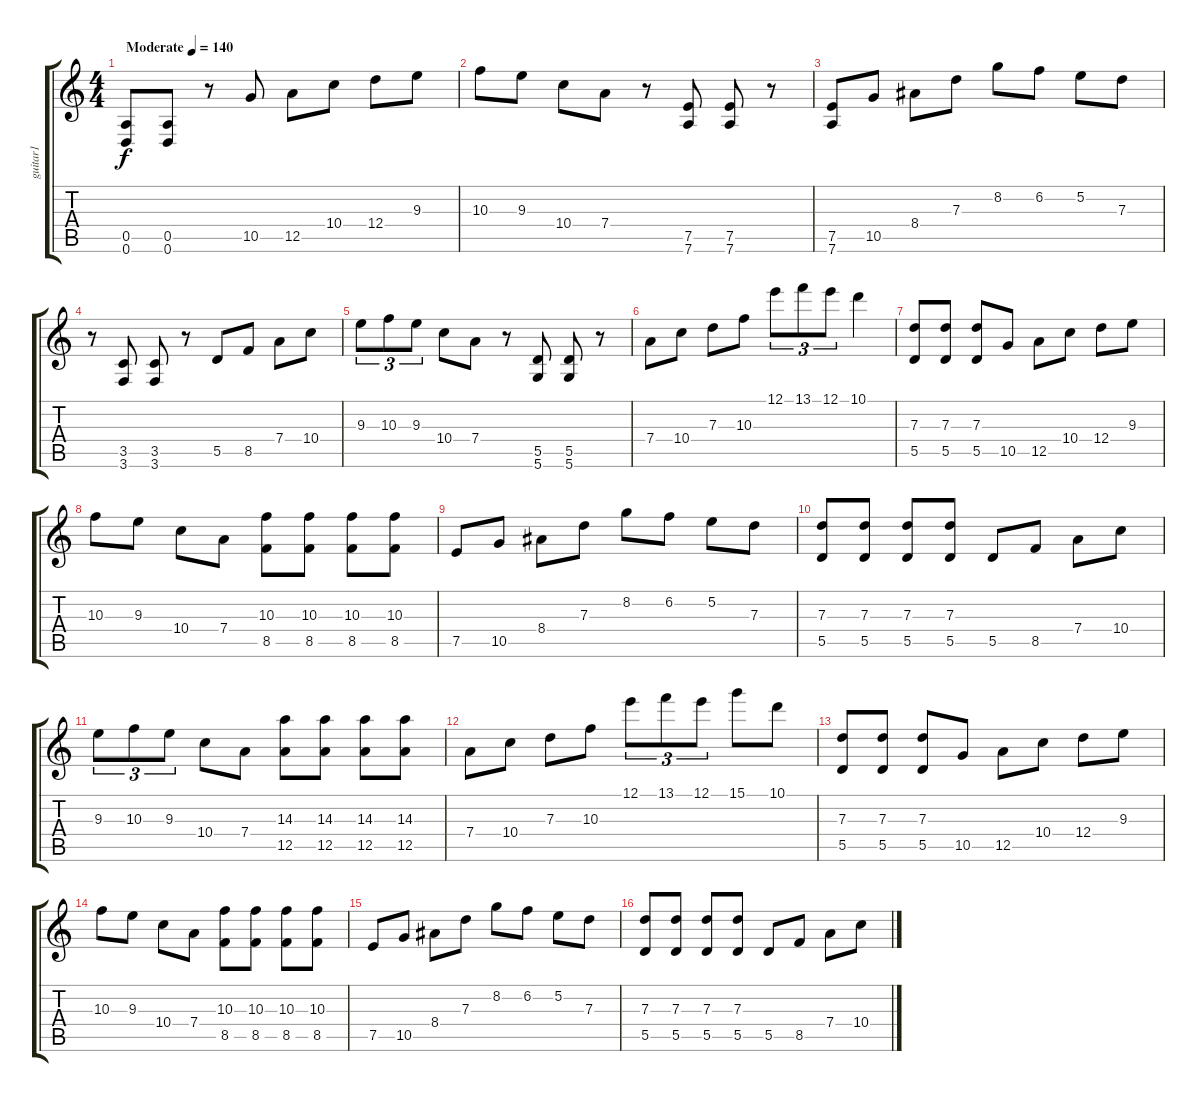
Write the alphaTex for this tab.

\track ("guitar1" "guitar1") {instrument distortionguitar}
\staff {score tabs}
\tuning (E4 B3 G3 D3 A2 D2) {hide}
\ts (4 4)
\tempo (140 "Moderate")
\clef g2
\ks c
(0.5 0.6).8{dy f instrument distortionguitar} (0.5 0.6).8 r.8 10.5.8 12.5.8 10.4.8 12.4.8 9.3.8 |
10.3.8 9.3.8 10.4.8 7.4.8 r.8 (7.5 7.6).8 (7.5 7.6).8 r.8 |
(7.5 7.6).8 10.5.8 8.4.8 7.3.8 8.2.8 6.2.8 5.2.8 7.3.8 |
r.8 (3.5 3.6).8 (3.5 3.6).8 r.8 5.5.8 8.5.8 7.4.8 10.4.8 |
9.3.8{tu (3 2)} 10.3.8{tu (3 2)} 9.3.8{tu (3 2)} 10.4.8 7.4.8 r.8 (5.5 5.6).8 (5.5 5.6).8 r.8 |
7.4.8 10.4.8 7.3.8 10.3.8 12.1.8{tu (3 2)} 13.1.8{tu (3 2)} 12.1.8{tu (3 2)} 10.1.4 |
(7.3 5.5).8 (7.3 5.5).8 (7.3 5.5).8 10.5.8 12.5.8 10.4.8 12.4.8 9.3.8 |
10.3.8 9.3.8 10.4.8 7.4.8 (10.3 8.5).8 (10.3 8.5).8 (10.3 8.5).8 (10.3 8.5).8 |
7.5.8 10.5.8 8.4.8 7.3.8 8.2.8 6.2.8 5.2.8 7.3.8 |
(7.3 5.5).8 (7.3 5.5).8 (7.3 5.5).8 (7.3 5.5).8 5.5.8 8.5.8 7.4.8 10.4.8 |
9.3.8{tu (3 2)} 10.3.8{tu (3 2)} 9.3.8{tu (3 2)} 10.4.8 7.4.8 (14.3 12.5).8 (14.3 12.5).8 (14.3 12.5).8 (14.3 12.5).8 |
7.4.8 10.4.8 7.3.8 10.3.8 12.1.8{tu (3 2)} 13.1.8{tu (3 2)} 12.1.8{tu (3 2)} 15.1.8 10.1.8 |
(7.3 5.5).8 (7.3 5.5).8 (7.3 5.5).8 10.5.8 12.5.8 10.4.8 12.4.8 9.3.8 |
10.3.8 9.3.8 10.4.8 7.4.8 (10.3 8.5).8 (10.3 8.5).8 (10.3 8.5).8 (10.3 8.5).8 |
7.5.8 10.5.8 8.4.8 7.3.8 8.2.8 6.2.8 5.2.8 7.3.8 |
(7.3 5.5).8 (7.3 5.5).8 (7.3 5.5).8 (7.3 5.5).8 5.5.8 8.5.8 7.4.8 10.4.8
